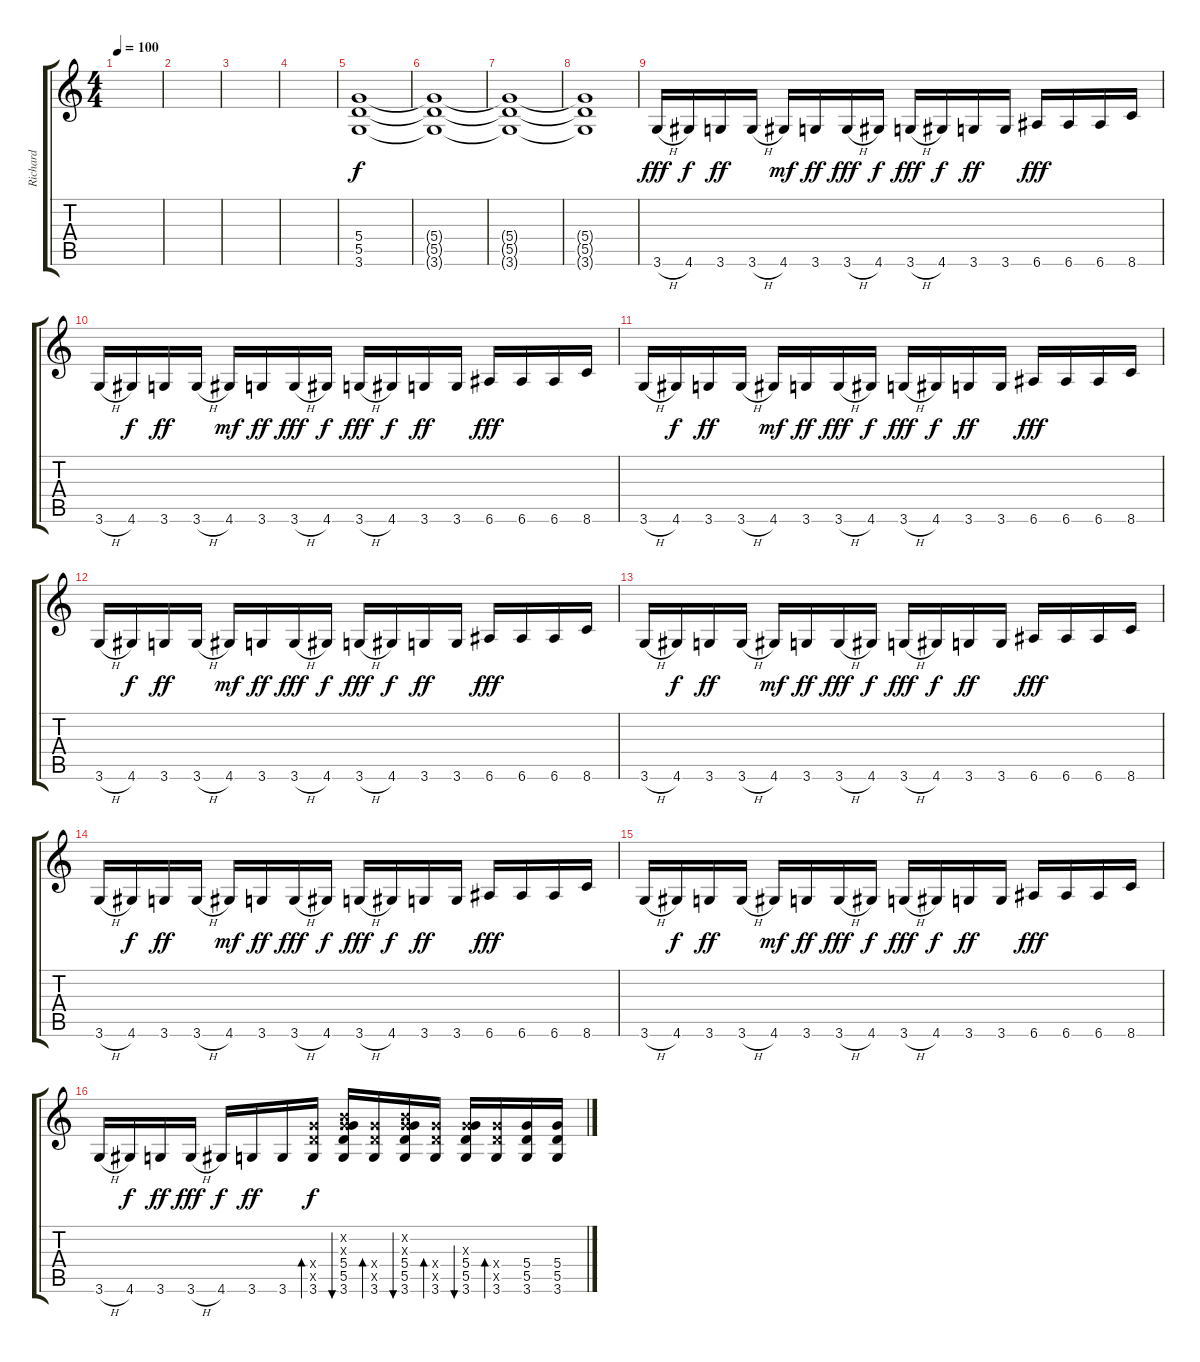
\track ("Richard" "Richard") {instrument distortionguitar}
\staff {score tabs}
\tuning (E4 B3 G3 D3 A2 E2) {hide}
\ts (4 4)
\tempo 100
\clef g2
\ks c
|
|
|
|
(5.4 5.5 3.6).1 |
(5.4{t} 5.5{t} 3.6{t}).1{dy f} |
(5.4{t} 5.5{t} 3.6{t}).1 |
(5.4{t} 5.5{t} 3.6{t}).1 |
3.6{h}.16{dy fff} 4.6.16{dy f} 3.6.16{dy ff} 3.6{h}.16 4.6.16{dy mf} 3.6.16{dy ff} 3.6{h}.16{dy fff} 4.6.16{dy f} 3.6{h}.16{dy fff} 4.6.16{dy f} 3.6.16{dy ff} 3.6.16 6.6.16{dy fff} 6.6.16 6.6.16 8.6.16 |
3.6{h}.16 4.6.16{dy f} 3.6.16{dy ff} 3.6{h}.16 4.6.16{dy mf} 3.6.16{dy ff} 3.6{h}.16{dy fff} 4.6.16{dy f} 3.6{h}.16{dy fff} 4.6.16{dy f} 3.6.16{dy ff} 3.6.16 6.6.16{dy fff} 6.6.16 6.6.16 8.6.16 |
3.6{h}.16 4.6.16{dy f} 3.6.16{dy ff} 3.6{h}.16 4.6.16{dy mf} 3.6.16{dy ff} 3.6{h}.16{dy fff} 4.6.16{dy f} 3.6{h}.16{dy fff} 4.6.16{dy f} 3.6.16{dy ff} 3.6.16 6.6.16{dy fff} 6.6.16 6.6.16 8.6.16 |
3.6{h}.16 4.6.16{dy f} 3.6.16{dy ff} 3.6{h}.16 4.6.16{dy mf} 3.6.16{dy ff} 3.6{h}.16{dy fff} 4.6.16{dy f} 3.6{h}.16{dy fff} 4.6.16{dy f} 3.6.16{dy ff} 3.6.16 6.6.16{dy fff} 6.6.16 6.6.16 8.6.16 |
3.6{h}.16 4.6.16{dy f} 3.6.16{dy ff} 3.6{h}.16 4.6.16{dy mf} 3.6.16{dy ff} 3.6{h}.16{dy fff} 4.6.16{dy f} 3.6{h}.16{dy fff} 4.6.16{dy f} 3.6.16{dy ff} 3.6.16 6.6.16{dy fff} 6.6.16 6.6.16 8.6.16 |
3.6{h}.16 4.6.16{dy f} 3.6.16{dy ff} 3.6{h}.16 4.6.16{dy mf} 3.6.16{dy ff} 3.6{h}.16{dy fff} 4.6.16{dy f} 3.6{h}.16{dy fff} 4.6.16{dy f} 3.6.16{dy ff} 3.6.16 6.6.16{dy fff} 6.6.16 6.6.16 8.6.16 |
3.6{h}.16 4.6.16{dy f} 3.6.16{dy ff} 3.6{h}.16 4.6.16{dy mf} 3.6.16{dy ff} 3.6{h}.16{dy fff} 4.6.16{dy f} 3.6{h}.16{dy fff} 4.6.16{dy f} 3.6.16{dy ff} 3.6.16 6.6.16{dy fff} 6.6.16 6.6.16 8.6.16 |
3.6{h}.16 4.6.16{dy f} 3.6.16{dy ff} 3.6{h}.16{dy fff} 4.6.16{dy f} 3.6.16{dy ff} 3.6.16 (5.4{x} 5.5{x} 3.6).16{bd 60 dy f} (0.2{x} 0.3{x} 5.4 5.5 3.6).16{bu 60} (5.4{x} 5.5{x} 3.6).16{bd 60} (0.2{x} 0.3{x} 5.4 5.5 3.6).16{bu 60} (5.4{x} 5.5{x} 3.6).16{bd 60} (0.3{x} 5.4 5.5 3.6).16{bu 60} (5.4{x} 5.5{x} 3.6).16{bd 60} (5.4 5.5 3.6).16 (5.4 5.5 3.6).16
